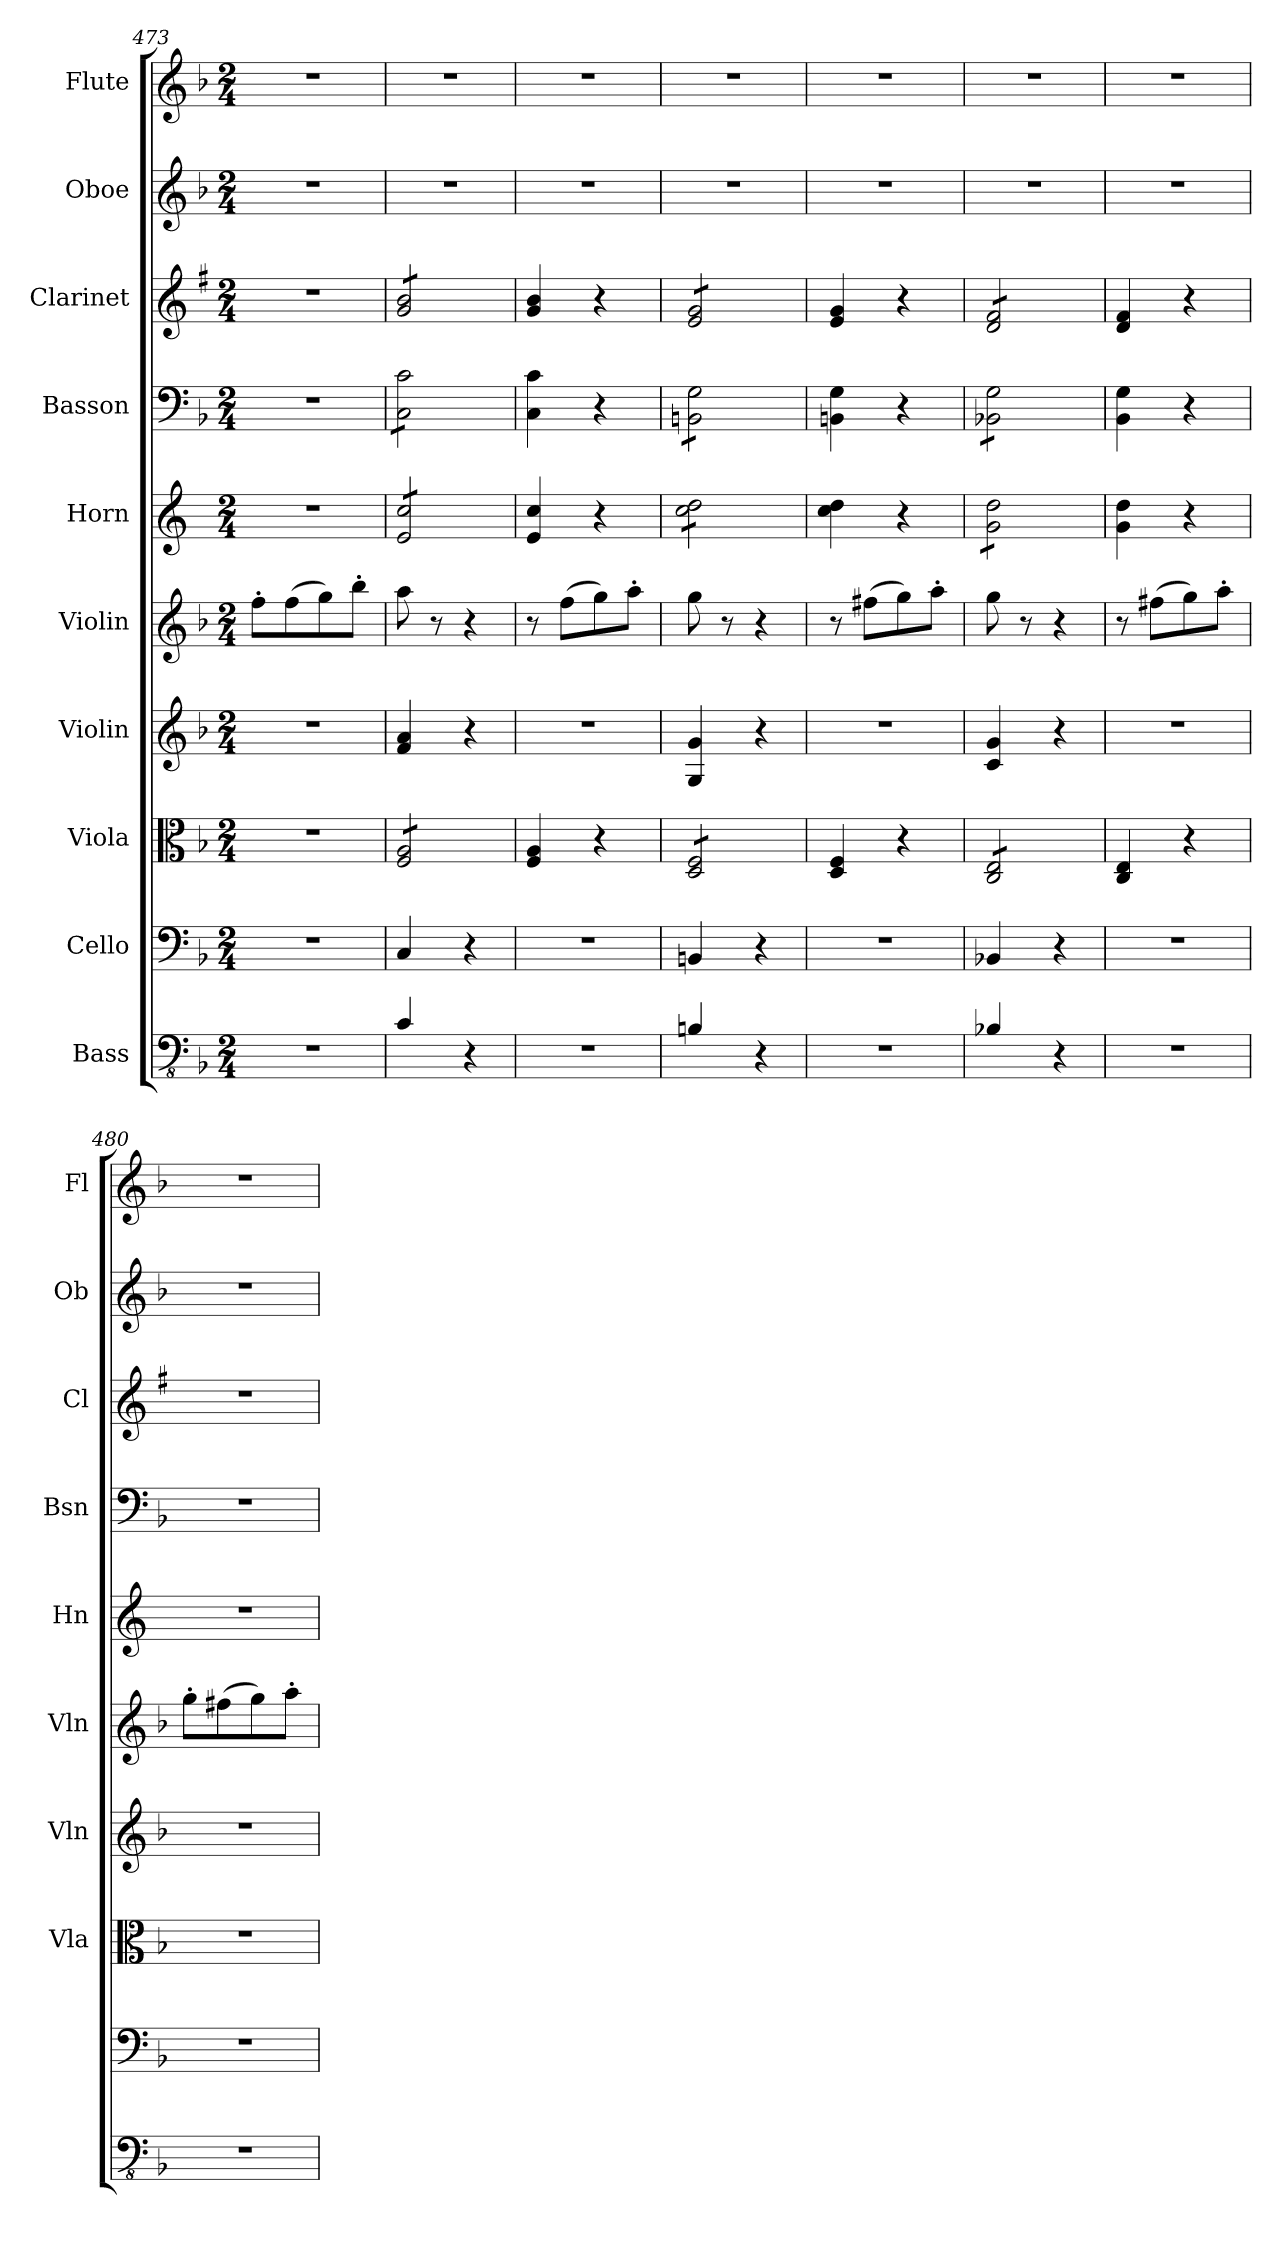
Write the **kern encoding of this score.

**kern	**kern	**kern	**kern	**kern	**kern	**kern	**kern	**kern	**kern
*part10	*part9	*part8	*part7	*part6	*part5	*part4	*part3	*part2	*part1
*staff10	*staff9	*staff8	*staff7	*staff6	*staff5	*staff4	*staff3	*staff2	*staff1
*I"Bass	*I"Cello	*I"Viola	*I"Violin	*I"Violin	*I"Horn	*I"Basson	*I"Clarinet	*I"Oboe	*I"Flute
*	*	*I'Vla	*I'Vln	*I'Vln	*I'Hn	*I'Bsn	*I'Cl	*I'Ob	*I'Fl
*clefFv4	*clefF4	*clefC3	*clefG2	*clefG2	*clefG2	*clefF4	*clefG2	*clefG2	*clefG2
*ITrd7c12	*	*	*	*	*ITrd4c7	*	*ITrd1c2	*	*
*k[b-]	*k[b-]	*k[b-]	*k[b-]	*k[b-]	*k[b-]	*k[b-]	*k[b-]	*k[b-]	*k[b-]
*M2/4	*M2/4	*M2/4	*M2/4	*M2/4	*M2/4	*M2/4	*M2/4	*M2/4	*M2/4
=473	=473	=473	=473	=473	=473	=473	=473	=473	=473
2r	2r	2r	2r	8ff'\L	2r	2r	2r	2r	2r
.	.	.	.	(>8ff\	.	.	.	.	.
.	.	.	.	8gg\)	.	.	.	.	.
.	.	.	.	8bb-'\J	.	.	.	.	.
=474	=474	=474	=474	=474	=474	=474	=474	=474	=474
*	*	*tremolo	*	*	*	*	*	*	*
*	*	*	*	*	*tremolo	*	*	*	*
*	*	*	*	*	*	*tremolo	*	*	*
*	*	*	*	*	*	*	*tremolo	*	*
4CC/	4C/	12F/ 12A/L	4f/ 4a/	8aa\	12A/ 12f/L	12C\ 12c\L	12f/ 12a/L	2r	2r
.	.	12F/ 12A/	.	.	12A/ 12f/	12C\ 12c\	12f/ 12a/	.	.
.	.	.	.	8r	.	.	.	.	.
.	.	12F/ 12A/	.	.	12A/ 12f/	12C\ 12c\	12f/ 12a/	.	.
4r	4r	12F/ 12A/	4r	4r	12A/ 12f/	12C\ 12c\	12f/ 12a/	.	.
.	.	12F/ 12A/	.	.	12A/ 12f/	12C\ 12c\	12f/ 12a/	.	.
.	.	12F/ 12A/J	.	.	12A/ 12f/J	12C\ 12c\J	12f/ 12a/J	.	.
*	*	*	*	*	*	*	*Xtremolo	*	*
*	*	*	*	*	*	*Xtremolo	*	*	*
*	*	*	*	*	*Xtremolo	*	*	*	*
*	*	*Xtremolo	*	*	*	*	*	*	*
=475	=475	=475	=475	=475	=475	=475	=475	=475	=475
2r	2r	4F/ 4A/	2r	8r	4A/ 4f/	4C\ 4c\	4f/ 4a/	2r	2r
.	.	.	.	(>8ff\L	.	.	.	.	.
.	.	4r	.	8gg\)	4r	4r	4r	.	.
.	.	.	.	8aa'\J	.	.	.	.	.
=476	=476	=476	=476	=476	=476	=476	=476	=476	=476
*	*	*tremolo	*	*	*	*	*	*	*
*	*	*	*	*	*tremolo	*	*	*	*
*	*	*	*	*	*	*tremolo	*	*	*
*	*	*	*	*	*	*	*tremolo	*	*
4BBBn/	4BBn/	12D/ 12F/L	4G/ 4g/	8gg\	12f\ 12g\L	12BBn\ 12G\L	12d/ 12f/L	2r	2r
.	.	12D/ 12F/	.	.	12f\ 12g\	12BBn\ 12G\	12d/ 12f/	.	.
.	.	.	.	8r	.	.	.	.	.
.	.	12D/ 12F/	.	.	12f\ 12g\	12BBn\ 12G\	12d/ 12f/	.	.
4r	4r	12D/ 12F/	4r	4r	12f\ 12g\	12BBn\ 12G\	12d/ 12f/	.	.
.	.	12D/ 12F/	.	.	12f\ 12g\	12BBn\ 12G\	12d/ 12f/	.	.
.	.	12D/ 12F/J	.	.	12f\ 12g\J	12BBn\ 12G\J	12d/ 12f/J	.	.
*	*	*	*	*	*	*	*Xtremolo	*	*
*	*	*	*	*	*	*Xtremolo	*	*	*
*	*	*	*	*	*Xtremolo	*	*	*	*
*	*	*Xtremolo	*	*	*	*	*	*	*
=477	=477	=477	=477	=477	=477	=477	=477	=477	=477
2r	2r	4D/ 4F/	2r	8r	4f\ 4g\	4BBn\ 4G\	4d/ 4f/	2r	2r
.	.	.	.	(>8ff#X\L	.	.	.	.	.
.	.	4r	.	8gg\)	4r	4r	4r	.	.
.	.	.	.	8aa'\J	.	.	.	.	.
=478	=478	=478	=478	=478	=478	=478	=478	=478	=478
*	*	*tremolo	*	*	*	*	*	*	*
*	*	*	*	*	*tremolo	*	*	*	*
*	*	*	*	*	*	*tremolo	*	*	*
*	*	*	*	*	*	*	*tremolo	*	*
4BBB-X/	4BB-X/	12C/ 12E/L	4c/ 4g/	8gg\	12c\ 12g\L	12BB-X\ 12G\L	12c/ 12e/L	2r	2r
.	.	12C/ 12E/	.	.	12c\ 12g\	12BB-X\ 12G\	12c/ 12e/	.	.
.	.	.	.	8r	.	.	.	.	.
.	.	12C/ 12E/	.	.	12c\ 12g\	12BB-X\ 12G\	12c/ 12e/	.	.
4r	4r	12C/ 12E/	4r	4r	12c\ 12g\	12BB-X\ 12G\	12c/ 12e/	.	.
.	.	12C/ 12E/	.	.	12c\ 12g\	12BB-X\ 12G\	12c/ 12e/	.	.
.	.	12C/ 12E/J	.	.	12c\ 12g\J	12BB-X\ 12G\J	12c/ 12e/J	.	.
*	*	*	*	*	*	*	*Xtremolo	*	*
*	*	*	*	*	*	*Xtremolo	*	*	*
*	*	*	*	*	*Xtremolo	*	*	*	*
*	*	*Xtremolo	*	*	*	*	*	*	*
!!LO:PB:g=z
=479	=479	=479	=479	=479	=479	=479	=479	=479	=479
2r	2r	4C/ 4E/	2r	8r	4c\ 4g\	4BB-\ 4G\	4c/ 4e/	2r	2r
.	.	.	.	(>8ff#X\L	.	.	.	.	.
.	.	4r	.	8gg\)	4r	4r	4r	.	.
.	.	.	.	8aa'\J	.	.	.	.	.
=480	=480	=480	=480	=480	=480	=480	=480	=480	=480
2r	2r	2r	2r	8gg'\L	2r	2r	2r	2r	2r
.	.	.	.	(>8ff#X\	.	.	.	.	.
.	.	.	.	8gg\)	.	.	.	.	.
.	.	.	.	8aa'\J	.	.	.	.	.
=	=	=	=	=	=	=	=	=	=
*-	*-	*-	*-	*-	*-	*-	*-	*-	*-
